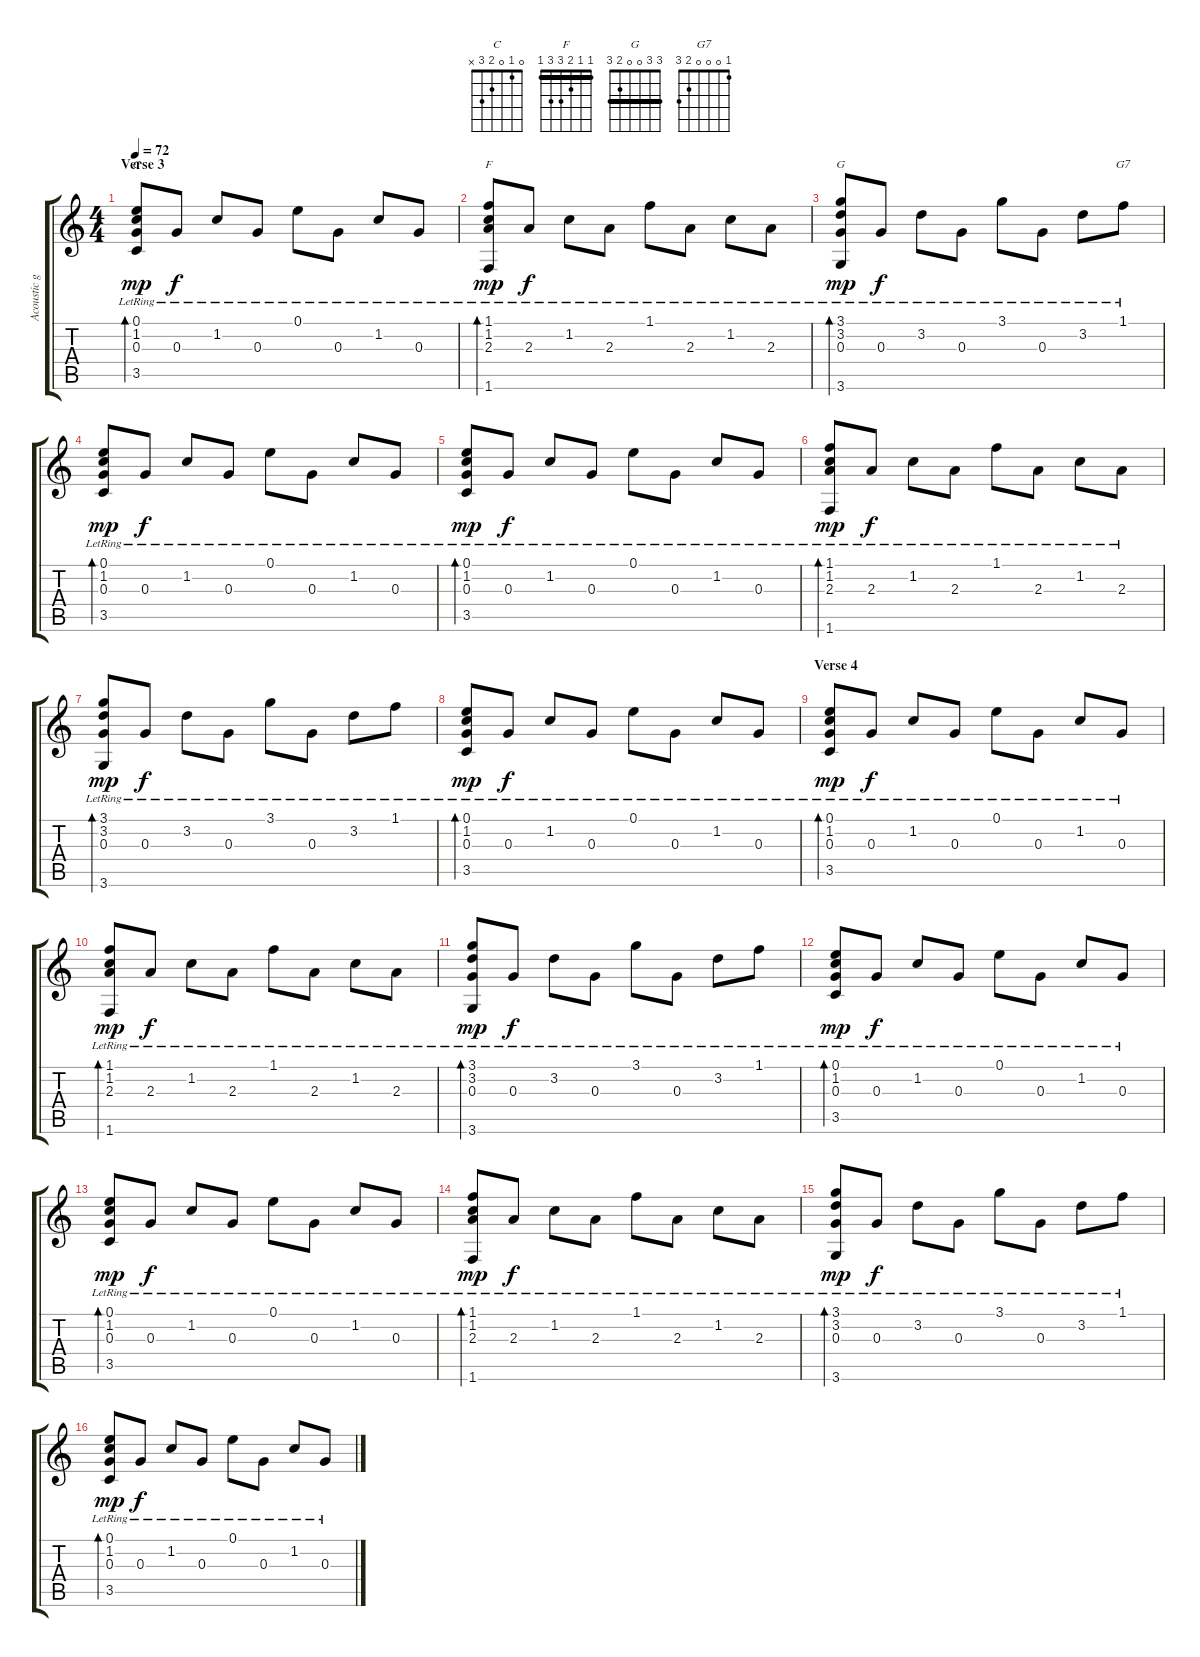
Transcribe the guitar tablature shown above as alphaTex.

\track ("Acoustic guitar (fingerstyle)" "Acoustic g") {instrument acousticguitarsteel}
\staff {score tabs}
\tuning (E4 B3 G3 D3 A2 E2) {hide}
\chord ("C" 0 1 0 2 3 x)
\chord ("F" 1 1 2 3 3 1) {barre 1}
\chord ("G" 3 3 0 0 2 3) {barre 3}
\chord ("G7" 1 0 0 0 2 3)
\ts (4 4)
\section ("" "Verse 3")
\tempo 72
\clef g2
\ks c
(0.1{lr} 1.2{lr} 0.3{lr} 3.5{lr}).8{bd 60 ch "C" dy mp} 0.3{lr}.8{dy f} 1.2{lr}.8 0.3{lr}.8 0.1{lr}.8 0.3{lr}.8 1.2{lr}.8 0.3{lr}.8 |
(1.1{lr} 1.2{lr} 2.3{lr} 1.6{lr}).8{bd 60 ch "F" dy mp} 2.3{lr}.8{dy f} 1.2{lr}.8 2.3{lr}.8 1.1{lr}.8 2.3{lr}.8 1.2{lr}.8 2.3{lr}.8 |
(3.1{lr} 3.2{lr} 0.3{lr} 3.6{lr}).8{bd 60 ch "G" dy mp} 0.3{lr}.8{dy f} 3.2{lr}.8 0.3{lr}.8 3.1{lr}.8 0.3{lr}.8 3.2{lr}.8 1.1{lr}.8{ch "G7"} |
(0.1{lr} 1.2{lr} 0.3{lr} 3.5{lr}).8{bd 60 dy mp} 0.3{lr}.8{dy f} 1.2{lr}.8 0.3{lr}.8 0.1{lr}.8 0.3{lr}.8 1.2{lr}.8 0.3{lr}.8 |
(0.1{lr} 1.2{lr} 0.3{lr} 3.5{lr}).8{bd 60 dy mp} 0.3{lr}.8{dy f} 1.2{lr}.8 0.3{lr}.8 0.1{lr}.8 0.3{lr}.8 1.2{lr}.8 0.3{lr}.8 |
(1.1{lr} 1.2{lr} 2.3{lr} 1.6{lr}).8{bd 60 dy mp} 2.3{lr}.8{dy f} 1.2{lr}.8 2.3{lr}.8 1.1{lr}.8 2.3{lr}.8 1.2{lr}.8 2.3{lr}.8 |
(3.1{lr} 3.2{lr} 0.3{lr} 3.6{lr}).8{bd 60 dy mp} 0.3{lr}.8{dy f} 3.2{lr}.8 0.3{lr}.8 3.1{lr}.8 0.3{lr}.8 3.2{lr}.8 1.1{lr}.8 |
(0.1{lr} 1.2{lr} 0.3{lr} 3.5{lr}).8{bd 60 dy mp} 0.3{lr}.8{dy f} 1.2{lr}.8 0.3{lr}.8 0.1{lr}.8 0.3{lr}.8 1.2{lr}.8 0.3{lr}.8 |
\section ("" "Verse 4")
(0.1{lr} 1.2{lr} 0.3{lr} 3.5{lr}).8{bd 60 dy mp} 0.3{lr}.8{dy f} 1.2{lr}.8 0.3{lr}.8 0.1{lr}.8 0.3{lr}.8 1.2{lr}.8 0.3{lr}.8 |
(1.1{lr} 1.2{lr} 2.3{lr} 1.6{lr}).8{bd 60 dy mp} 2.3{lr}.8{dy f} 1.2{lr}.8 2.3{lr}.8 1.1{lr}.8 2.3{lr}.8 1.2{lr}.8 2.3{lr}.8 |
(3.1{lr} 3.2{lr} 0.3{lr} 3.6{lr}).8{bd 60 dy mp} 0.3{lr}.8{dy f} 3.2{lr}.8 0.3{lr}.8 3.1{lr}.8 0.3{lr}.8 3.2{lr}.8 1.1{lr}.8 |
(0.1{lr} 1.2{lr} 0.3{lr} 3.5{lr}).8{bd 60 dy mp} 0.3{lr}.8{dy f} 1.2{lr}.8 0.3{lr}.8 0.1{lr}.8 0.3{lr}.8 1.2{lr}.8 0.3{lr}.8 |
(0.1{lr} 1.2{lr} 0.3{lr} 3.5{lr}).8{bd 60 dy mp} 0.3{lr}.8{dy f} 1.2{lr}.8 0.3{lr}.8 0.1{lr}.8 0.3{lr}.8 1.2{lr}.8 0.3{lr}.8 |
(1.1{lr} 1.2{lr} 2.3{lr} 1.6{lr}).8{bd 60 dy mp} 2.3{lr}.8{dy f} 1.2{lr}.8 2.3{lr}.8 1.1{lr}.8 2.3{lr}.8 1.2{lr}.8 2.3{lr}.8 |
(3.1{lr} 3.2{lr} 0.3{lr} 3.6{lr}).8{bd 60 dy mp} 0.3{lr}.8{dy f} 3.2{lr}.8 0.3{lr}.8 3.1{lr}.8 0.3{lr}.8 3.2{lr}.8 1.1{lr}.8 |
(0.1{lr} 1.2{lr} 0.3{lr} 3.5{lr}).8{bd 60 dy mp} 0.3{lr}.8{dy f} 1.2{lr}.8 0.3{lr}.8 0.1{lr}.8 0.3{lr}.8 1.2{lr}.8 0.3{lr}.8
